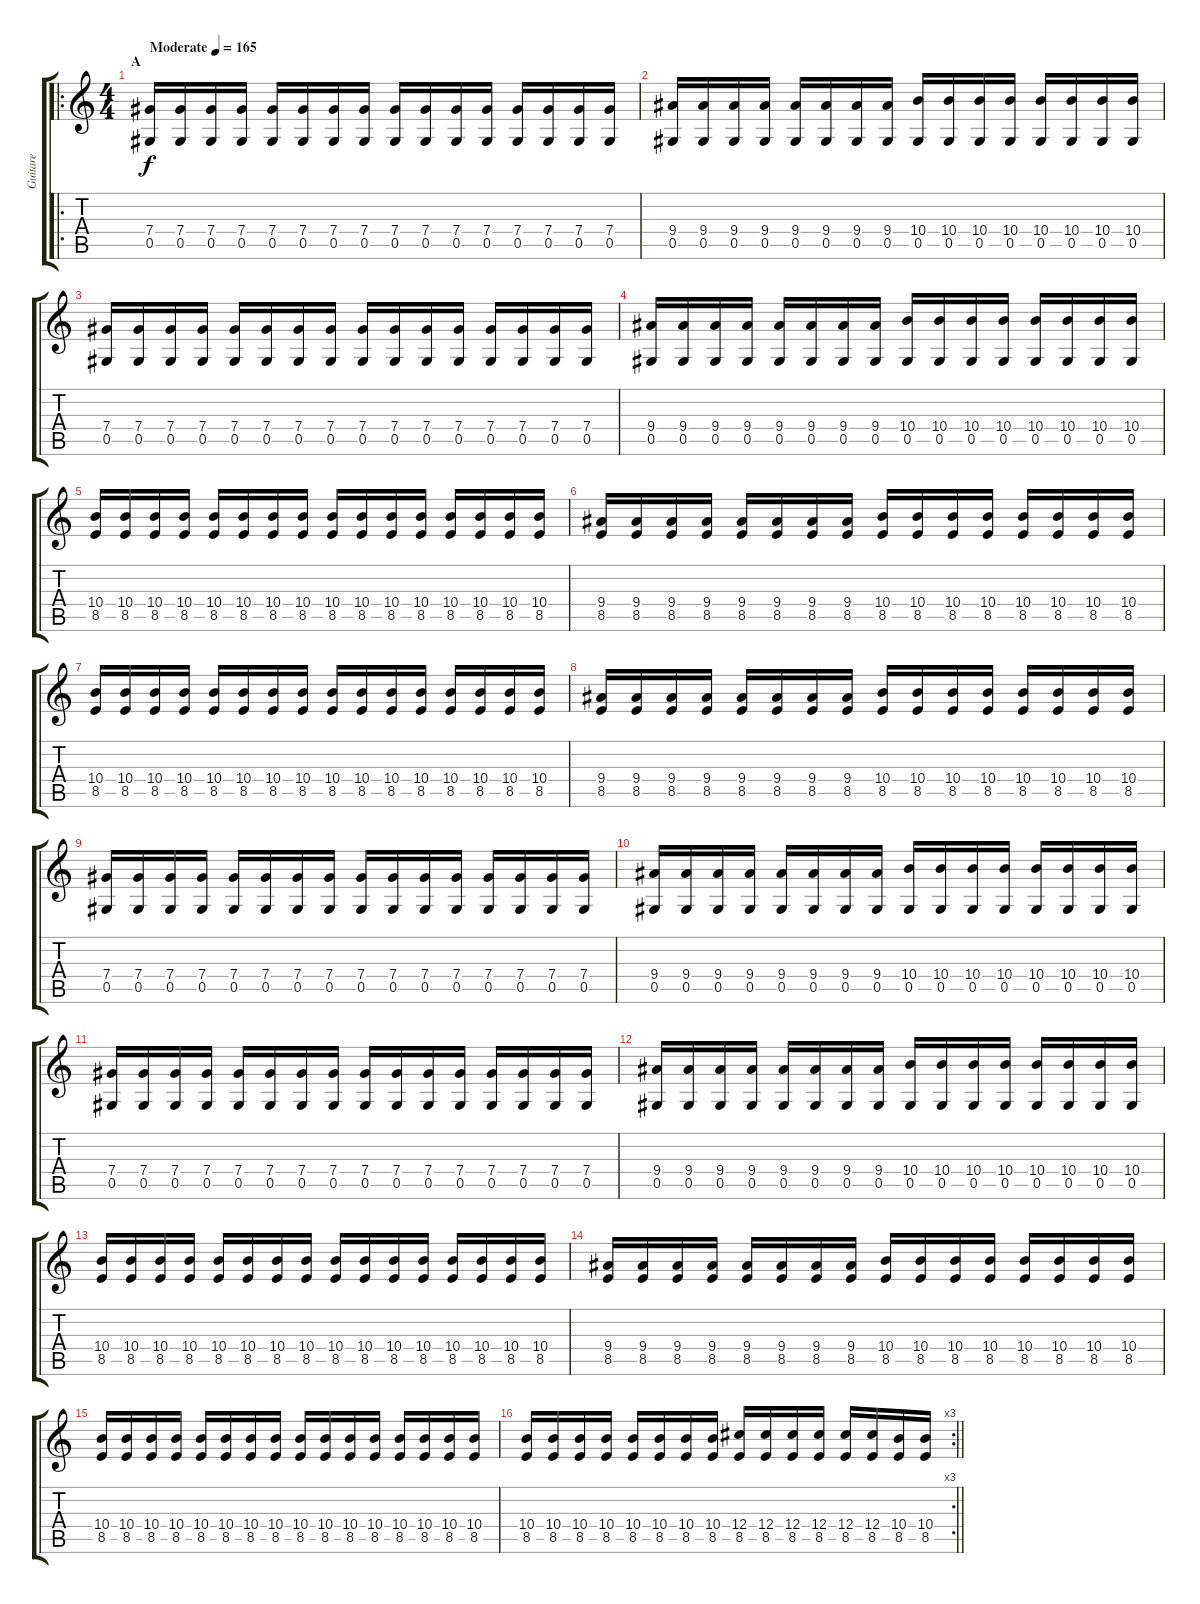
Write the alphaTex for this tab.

\track ("Guitare" "Guitare") {instrument distortionguitar}
\staff {score tabs}
\tuning (Eb4 Bb3 Gb3 Db3 Ab2 Eb2) {hide}
\ro
\ts (4 4)
\section ("" "A")
\tempo (165 "Moderate")
\clef g2
\ks c
(7.4 0.5).16{dy f instrument distortionguitar} (7.4 0.5).16 (7.4 0.5).16 (7.4 0.5).16 (7.4 0.5).16 (7.4 0.5).16 (7.4 0.5).16 (7.4 0.5).16 (7.4 0.5).16 (7.4 0.5).16 (7.4 0.5).16 (7.4 0.5).16 (7.4 0.5).16 (7.4 0.5).16 (7.4 0.5).16 (7.4 0.5).16 |
(9.4 0.5).16 (9.4 0.5).16 (9.4 0.5).16 (9.4 0.5).16 (9.4 0.5).16 (9.4 0.5).16 (9.4 0.5).16 (9.4 0.5).16 (10.4 0.5).16 (10.4 0.5).16 (10.4 0.5).16 (10.4 0.5).16 (10.4 0.5).16 (10.4 0.5).16 (10.4 0.5).16 (10.4 0.5).16 |
(7.4 0.5).16 (7.4 0.5).16 (7.4 0.5).16 (7.4 0.5).16 (7.4 0.5).16 (7.4 0.5).16 (7.4 0.5).16 (7.4 0.5).16 (7.4 0.5).16 (7.4 0.5).16 (7.4 0.5).16 (7.4 0.5).16 (7.4 0.5).16 (7.4 0.5).16 (7.4 0.5).16 (7.4 0.5).16 |
(9.4 0.5).16 (9.4 0.5).16 (9.4 0.5).16 (9.4 0.5).16 (9.4 0.5).16 (9.4 0.5).16 (9.4 0.5).16 (9.4 0.5).16 (10.4 0.5).16 (10.4 0.5).16 (10.4 0.5).16 (10.4 0.5).16 (10.4 0.5).16 (10.4 0.5).16 (10.4 0.5).16 (10.4 0.5).16 |
(10.4 8.5).16 (10.4 8.5).16 (10.4 8.5).16 (10.4 8.5).16 (10.4 8.5).16 (10.4 8.5).16 (10.4 8.5).16 (10.4 8.5).16 (10.4 8.5).16 (10.4 8.5).16 (10.4 8.5).16 (10.4 8.5).16 (10.4 8.5).16 (10.4 8.5).16 (10.4 8.5).16 (10.4 8.5).16 |
(9.4 8.5).16 (9.4 8.5).16 (9.4 8.5).16 (9.4 8.5).16 (9.4 8.5).16 (9.4 8.5).16 (9.4 8.5).16 (9.4 8.5).16 (10.4 8.5).16 (10.4 8.5).16 (10.4 8.5).16 (10.4 8.5).16 (10.4 8.5).16 (10.4 8.5).16 (10.4 8.5).16 (10.4 8.5).16 |
(10.4 8.5).16 (10.4 8.5).16 (10.4 8.5).16 (10.4 8.5).16 (10.4 8.5).16 (10.4 8.5).16 (10.4 8.5).16 (10.4 8.5).16 (10.4 8.5).16 (10.4 8.5).16 (10.4 8.5).16 (10.4 8.5).16 (10.4 8.5).16 (10.4 8.5).16 (10.4 8.5).16 (10.4 8.5).16 |
(9.4 8.5).16 (9.4 8.5).16 (9.4 8.5).16 (9.4 8.5).16 (9.4 8.5).16 (9.4 8.5).16 (9.4 8.5).16 (9.4 8.5).16 (10.4 8.5).16 (10.4 8.5).16 (10.4 8.5).16 (10.4 8.5).16 (10.4 8.5).16 (10.4 8.5).16 (10.4 8.5).16 (10.4 8.5).16 |
(7.4 0.5).16 (7.4 0.5).16 (7.4 0.5).16 (7.4 0.5).16 (7.4 0.5).16 (7.4 0.5).16 (7.4 0.5).16 (7.4 0.5).16 (7.4 0.5).16 (7.4 0.5).16 (7.4 0.5).16 (7.4 0.5).16 (7.4 0.5).16 (7.4 0.5).16 (7.4 0.5).16 (7.4 0.5).16 |
(9.4 0.5).16 (9.4 0.5).16 (9.4 0.5).16 (9.4 0.5).16 (9.4 0.5).16 (9.4 0.5).16 (9.4 0.5).16 (9.4 0.5).16 (10.4 0.5).16 (10.4 0.5).16 (10.4 0.5).16 (10.4 0.5).16 (10.4 0.5).16 (10.4 0.5).16 (10.4 0.5).16 (10.4 0.5).16 |
(7.4 0.5).16 (7.4 0.5).16 (7.4 0.5).16 (7.4 0.5).16 (7.4 0.5).16 (7.4 0.5).16 (7.4 0.5).16 (7.4 0.5).16 (7.4 0.5).16 (7.4 0.5).16 (7.4 0.5).16 (7.4 0.5).16 (7.4 0.5).16 (7.4 0.5).16 (7.4 0.5).16 (7.4 0.5).16 |
(9.4 0.5).16 (9.4 0.5).16 (9.4 0.5).16 (9.4 0.5).16 (9.4 0.5).16 (9.4 0.5).16 (9.4 0.5).16 (9.4 0.5).16 (10.4 0.5).16 (10.4 0.5).16 (10.4 0.5).16 (10.4 0.5).16 (10.4 0.5).16 (10.4 0.5).16 (10.4 0.5).16 (10.4 0.5).16 |
(10.4 8.5).16 (10.4 8.5).16 (10.4 8.5).16 (10.4 8.5).16 (10.4 8.5).16 (10.4 8.5).16 (10.4 8.5).16 (10.4 8.5).16 (10.4 8.5).16 (10.4 8.5).16 (10.4 8.5).16 (10.4 8.5).16 (10.4 8.5).16 (10.4 8.5).16 (10.4 8.5).16 (10.4 8.5).16 |
(9.4 8.5).16 (9.4 8.5).16 (9.4 8.5).16 (9.4 8.5).16 (9.4 8.5).16 (9.4 8.5).16 (9.4 8.5).16 (9.4 8.5).16 (10.4 8.5).16 (10.4 8.5).16 (10.4 8.5).16 (10.4 8.5).16 (10.4 8.5).16 (10.4 8.5).16 (10.4 8.5).16 (10.4 8.5).16 |
(10.4 8.5).16 (10.4 8.5).16 (10.4 8.5).16 (10.4 8.5).16 (10.4 8.5).16 (10.4 8.5).16 (10.4 8.5).16 (10.4 8.5).16 (10.4 8.5).16 (10.4 8.5).16 (10.4 8.5).16 (10.4 8.5).16 (10.4 8.5).16 (10.4 8.5).16 (10.4 8.5).16 (10.4 8.5).16 |
\rc 3
\barLineRight lightlight
(10.4 8.5).16 (10.4 8.5).16 (10.4 8.5).16 (10.4 8.5).16 (10.4 8.5).16 (10.4 8.5).16 (10.4 8.5).16 (10.4 8.5).16 (12.4 8.5).16 (12.4 8.5).16 (12.4 8.5).16 (12.4 8.5).16 (12.4 8.5).16 (12.4 8.5).16 (10.4 8.5).16 (10.4 8.5).16
